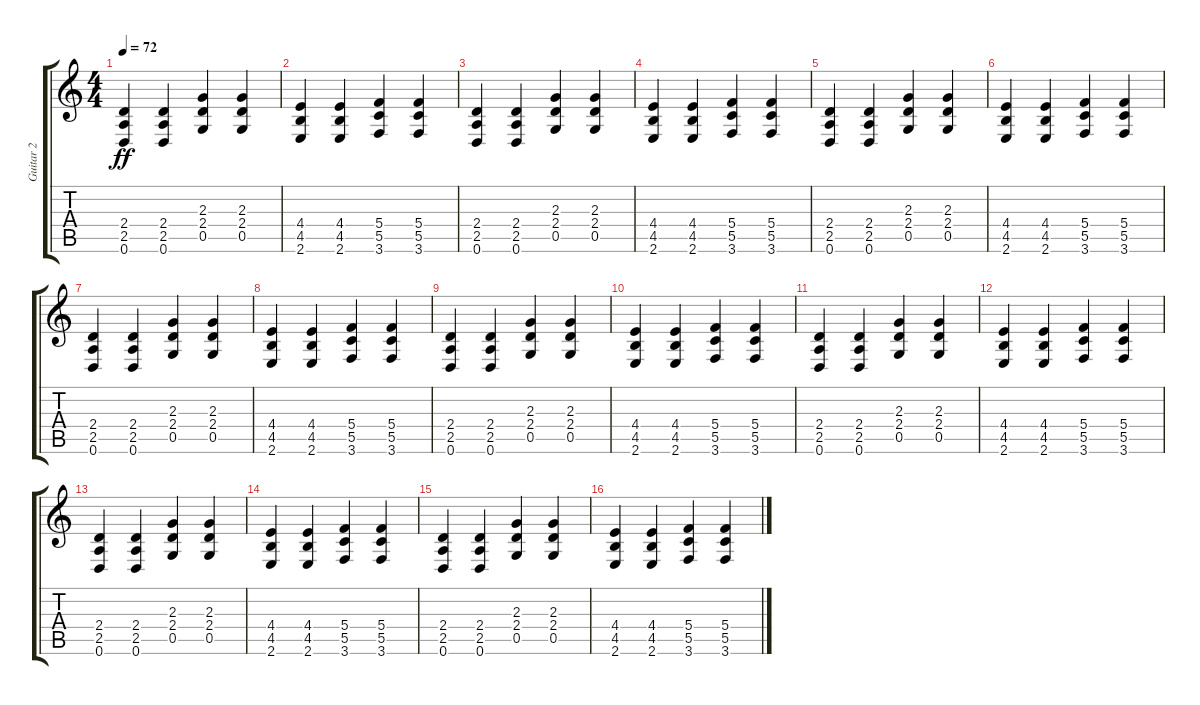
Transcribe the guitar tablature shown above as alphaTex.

\track ("Guitar 2" "Guitar 2") {instrument distortionguitar}
\staff {score tabs}
\tuning (D4 A3 F3 C3 G2 D2) {hide}
\ts (4 4)
\tempo 72
\clef g2
\ks c
(2.4 2.5 0.6).4{dy ff} (2.4 2.5 0.6).4 (2.3 2.4 0.5).4 (2.3 2.4 0.5).4 |
(4.4 4.5 2.6).4 (4.4 4.5 2.6).4 (5.4 5.5 3.6).4 (5.4 5.5 3.6).4 |
(2.4 2.5 0.6).4 (2.4 2.5 0.6).4 (2.3 2.4 0.5).4 (2.3 2.4 0.5).4 |
(4.4 4.5 2.6).4 (4.4 4.5 2.6).4 (5.4 5.5 3.6).4 (5.4 5.5 3.6).4 |
(2.4 2.5 0.6).4 (2.4 2.5 0.6).4 (2.3 2.4 0.5).4 (2.3 2.4 0.5).4 |
(4.4 4.5 2.6).4 (4.4 4.5 2.6).4 (5.4 5.5 3.6).4 (5.4 5.5 3.6).4 |
(2.4 2.5 0.6).4 (2.4 2.5 0.6).4 (2.3 2.4 0.5).4 (2.3 2.4 0.5).4 |
(4.4 4.5 2.6).4 (4.4 4.5 2.6).4 (5.4 5.5 3.6).4 (5.4 5.5 3.6).4 |
(2.4 2.5 0.6).4 (2.4 2.5 0.6).4 (2.3 2.4 0.5).4 (2.3 2.4 0.5).4 |
(4.4 4.5 2.6).4 (4.4 4.5 2.6).4 (5.4 5.5 3.6).4 (5.4 5.5 3.6).4 |
(2.4 2.5 0.6).4 (2.4 2.5 0.6).4 (2.3 2.4 0.5).4 (2.3 2.4 0.5).4 |
(4.4 4.5 2.6).4 (4.4 4.5 2.6).4 (5.4 5.5 3.6).4 (5.4 5.5 3.6).4 |
(2.4 2.5 0.6).4 (2.4 2.5 0.6).4 (2.3 2.4 0.5).4 (2.3 2.4 0.5).4 |
(4.4 4.5 2.6).4 (4.4 4.5 2.6).4 (5.4 5.5 3.6).4 (5.4 5.5 3.6).4 |
(2.4 2.5 0.6).4 (2.4 2.5 0.6).4 (2.3 2.4 0.5).4 (2.3 2.4 0.5).4 |
(4.4 4.5 2.6).4 (4.4 4.5 2.6).4 (5.4 5.5 3.6).4 (5.4 5.5 3.6).4
